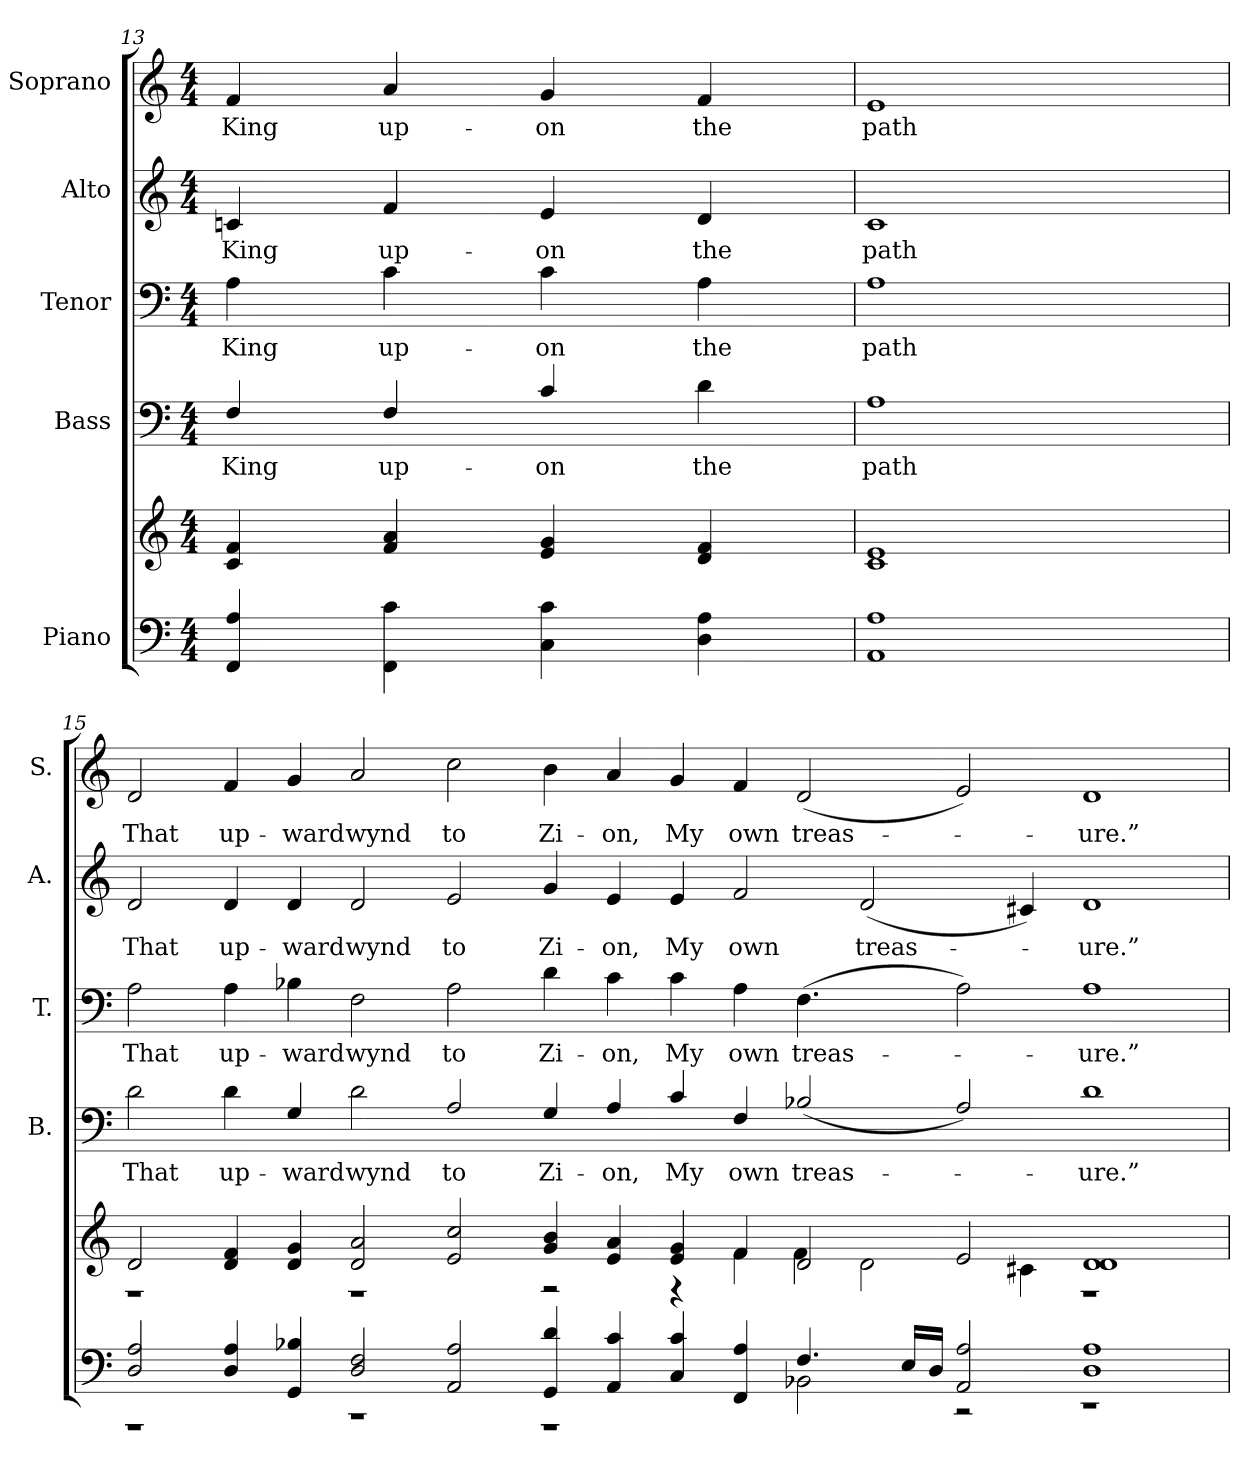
**kern	**kern	**kern	**text	**kern	**text	**kern	**text	**kern	**text
*part5	*part5	*part4	*part4	*part3	*part3	*part2	*part2	*part1	*part1
*staff6	*staff5	*staff4	*staff4	*staff3	*staff3	*staff2	*staff2	*staff1	*staff1
*I"Piano	*	*I"Bass	*	*I"Tenor	*	*I"Alto	*	*I"Soprano	*
*	*	*I'B.	*	*I'T.	*	*I'A.	*	*I'S.	*
*clefF4	*clefG2	*clefF4	*	*clefF4	*	*clefG2	*	*clefG2	*
*	*	*ITrd7c12	*	*	*	*	*	*	*
*k[]	*k[]	*k[]	*	*k[]	*	*k[]	*	*k[]	*
*C:	*C:	*C:	*	*C:	*	*C:	*	*C:	*
*M4/4	*M4/4	*M4/4	*	*M4/4	*	*M4/4	*	*M4/4	*
=13	=13	=13	=13	=13	=13	=13	=13	=13	=13
!	!	!	!LO:LY:b:color=#000000	!	!	!	!	!	!
!	!	!	!	!	!LO:LY:b:color=#000000	!	!	!	!
!	!	!	!	!	!	!	!LO:LY:b:color=#000000	!	!
!	!	!	!	!	!	!	!	!	!LO:LY:b:color=#000000
4FFi/ 4Ai	4ci/ 4fi	4FFi/	King	4Ai\	King	4cni/	King	4fi/	King
!	!	!	!LO:LY:b:color=#000000	!	!	!	!	!	!
!	!	!	!	!	!LO:LY:b:color=#000000	!	!	!	!
!	!	!	!	!	!	!	!LO:LY:b:color=#000000	!	!
!	!	!	!	!	!	!	!	!	!LO:LY:b:color=#000000
4FFi\ 4ci	4fi/ 4ai	4FFi/	up-	4ci\	up-	4fi/	up-	4ai/	up-
!	!	!	!LO:LY:b:color=#000000	!	!	!	!	!	!
!	!	!	!	!	!LO:LY:b:color=#000000	!	!	!	!
!	!	!	!	!	!	!	!LO:LY:b:color=#000000	!	!
!	!	!	!	!	!	!	!	!	!LO:LY:b:color=#000000
4Ci\ 4ci	4ei/ 4gi	4Ci/	-on	4ci\	-on	4ei/	-on	4gi/	-on
!	!	!	!LO:LY:b:color=#000000	!	!	!	!	!	!
!	!	!	!	!	!LO:LY:b:color=#000000	!	!	!	!
!	!	!	!	!	!	!	!LO:LY:b:color=#000000	!	!
!	!	!	!	!	!	!	!	!	!LO:LY:b:color=#000000
4Di\ 4Ai	4di/ 4fi	4Di\	the	4Ai\	the	4di/	the	4fi/	the
!!LO:PB:g=z
=14	=14	=14	=14	=14	=14	=14	=14	=14	=14
!	!	!	!LO:LY:b:color=#000000	!	!	!	!	!	!
!	!	!	!	!	!LO:LY:b:color=#000000	!	!	!	!
!	!	!	!	!	!	!	!LO:LY:b:color=#000000	!	!
!	!	!	!	!	!	!	!	!	!LO:LY:b:color=#000000
1AAi 1Ai	1ci 1ei	1AAi	path	1Ai	path	1ci	path	1ei	path
=15	=15	=15	=15	=15	=15	=15	=15	=15	=15
*^	*^	*	*	*	*	*	*	*	*
!	!	!	!	!	!LO:LY:b:color=#000000	!	!	!	!	!	!
!	!	!	!	!	!	!	!LO:LY:b:color=#000000	!	!	!	!
!	!	!	!	!	!	!	!	!	!LO:LY:b:color=#000000	!	!
!	!	!	!	!	!	!	!	!	!	!	!LO:LY:b:color=#000000
2Di/ 2Ai	1r	2di/	1r	2Di\	That	2Ai\	That	2di/	That	2di/	That
!	!	!	!	!	!LO:LY:b:color=#000000	!	!	!	!	!	!
!	!	!	!	!	!	!	!LO:LY:b:color=#000000	!	!	!	!
!	!	!	!	!	!	!	!	!	!LO:LY:b:color=#000000	!	!
!	!	!	!	!	!	!	!	!	!	!	!LO:LY:b:color=#000000
4Di/ 4Ai	.	4di/ 4fi	.	4Di\	up-	4Ai\	up-	4di/	up-	4fi/	up-
!	!	!	!	!	!LO:LY:b:color=#000000	!	!	!	!	!	!
!	!	!	!	!	!	!	!LO:LY:b:color=#000000	!	!	!	!
!	!	!	!	!	!	!	!	!	!LO:LY:b:color=#000000	!	!
!	!	!	!	!	!	!	!	!	!	!	!LO:LY:b:color=#000000
4GGi/ 4B-Xi	.	4di/ 4gi	.	4GGi/	-ward	4B-Xi\	-ward	4di/	-ward	4gi/	-ward
!	!	!	!	!	!LO:LY:b:color=#000000	!	!	!	!	!	!
!	!	!	!	!	!	!	!LO:LY:b:color=#000000	!	!	!	!
!	!	!	!	!	!	!	!	!	!LO:LY:b:color=#000000	!	!
!	!	!	!	!	!	!	!	!	!	!	!LO:LY:b:color=#000000
2Di/ 2Fi	1r	2di/ 2ai	1r	2Di\	wynd	2Fi\	wynd	2di/	wynd	2ai/	wynd
!	!	!	!	!	!LO:LY:b:color=#000000	!	!	!	!	!	!
!	!	!	!	!	!	!	!LO:LY:b:color=#000000	!	!	!	!
!	!	!	!	!	!	!	!	!	!LO:LY:b:color=#000000	!	!
!	!	!	!	!	!	!	!	!	!	!	!LO:LY:b:color=#000000
2AAi/ 2Ai	.	2ei/ 2cci	.	2AAi/	to	2Ai\	to	2ei/	to	2cci\	to
!	!	!	!	!	!LO:LY:b:color=#000000	!	!	!	!	!	!
!	!	!	!	!	!	!	!LO:LY:b:color=#000000	!	!	!	!
!	!	!	!	!	!	!	!	!	!LO:LY:b:color=#000000	!	!
!	!	!	!	!	!	!	!	!	!	!	!LO:LY:b:color=#000000
4GGi/ 4di	1r	4gi/ 4bi	2r	4GGi/	Zi-	4di\	Zi-	4gi/	Zi-	4bi\	Zi-
!	!	!	!	!	!LO:LY:b:color=#000000	!	!	!	!	!	!
!	!	!	!	!	!	!	!LO:LY:b:color=#000000	!	!	!	!
!	!	!	!	!	!	!	!	!	!LO:LY:b:color=#000000	!	!
!	!	!	!	!	!	!	!	!	!	!	!LO:LY:b:color=#000000
4AAi/ 4ci	.	4ei/ 4ai	.	4AAi/	-on,	4ci\	-on,	4ei/	-on,	4ai/	-on,
!	!	!	!	!	!LO:LY:b:color=#000000	!	!	!	!	!	!
!	!	!	!	!	!	!	!LO:LY:b:color=#000000	!	!	!	!
!	!	!	!	!	!	!	!	!	!LO:LY:b:color=#000000	!	!
!	!	!	!	!	!	!	!	!	!	!	!LO:LY:b:color=#000000
4Ci/ 4ci	.	4ei/ 4gi	4r	4Ci/	My	4ci\	My	4ei/	My	4gi/	My
!	!	!	!	!	!LO:LY:b:color=#000000	!	!	!	!	!	!
!	!	!	!	!	!	!	!LO:LY:b:color=#000000	!	!	!	!
!	!	!	!	!	!	!	!	!	!LO:LY:b:color=#000000	!	!
!	!	!	!	!	!	!	!	!	!	!	!LO:LY:b:color=#000000
4FFi/ 4Ai	.	4fi/	4fi\	4FFi/	own	4Ai\	own	2fi/	own	4fi/	own
!	!	!	!	!	!LO:LY:b:color=#000000	!	!	!	!	!	!
!	!	!	!	!	!	!	!LO:LY:b:color=#000000	!	!	!	!
!	!	!	!	!	!	!	!	!	!	!	!LO:LY:b:color=#000000
4.Fi/	2BB-Xi\	2di/	4fi\	(2BB-Xi/	treas-	(4.Fi\	treas-	.	.	(2di/	treas-
!	!	!	!	!	!	!	!	!	!LO:LY:b:color=#000000	!	!
.	.	.	2di\	.	.	.	.	(2di/	treas-	.	.
16Ei/LL	.	.	.	.	.	8ryy	.	.	.	.	.
16Di/JJ	.	.	.	.	.	.	.	.	.	.	.
2AAi/ 2Ai	2r	2ei/	.	2AAi/)	.	2Ai\)	.	.	.	2ei/)	.
.	.	.	4c#Xi\	.	.	.	.	4c#Xi/)	.	.	.
!	!	!	!	!	!LO:LY:b:color=#000000	!	!	!	!	!	!
!	!	!	!	!	!	!	!LO:LY:b:color=#000000	!	!	!	!
!	!	!	!	!	!	!	!	!	!LO:LY:b:color=#000000	!	!
!	!	!	!	!	!	!	!	!	!	!	!LO:LY:b:color=#000000
1Di 1Ai	1r	1di 1di	1r	1Di	-ure.”	1Ai	-ure.”	1di	-ure.”	1di	-ure.”
*v	*v	*	*	*	*	*	*	*	*	*	*
*	*v	*v	*	*	*	*	*	*	*	*
=	=	=	=	=	=	=	=	=	=
*-	*-	*-	*-	*-	*-	*-	*-	*-	*-
